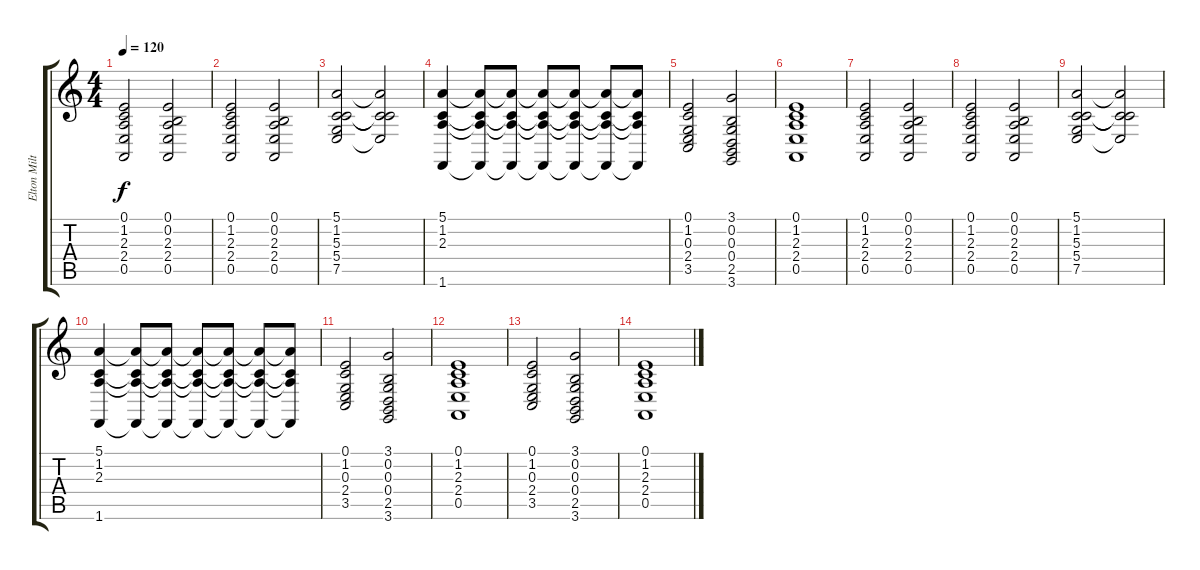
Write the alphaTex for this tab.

\track ("Elton Milton" "Elton Milt") {instrument stringensemble1}
\staff {score tabs}
\tuning (E4 B3 G3 D3 A2 E2) {hide}
\ts (4 4)
\tempo 120
\clef g2
\ks c
(0.1 1.2 2.3 2.4 0.5).2{dy f} (0.1 0.2 2.3 2.4 0.5).2 |
(0.1 1.2 2.3 2.4 0.5).2 (0.1 0.2 2.3 2.4 0.5).2 |
(5.1 1.2 5.3 5.4 7.5).2 (5.1{t} 1.2{t} 5.3{t} 7.5{t}).2 |
(5.1 1.2 2.3 1.6).4 (5.1{t} 1.2{t} 2.3{t} 1.6{t}).8 (5.1{t} 1.2{t} 2.3{t} 1.6{t}).8 (5.1{t} 1.2{t} 2.3{t} 1.6{t}).8 (5.1{t} 1.2{t} 2.3{t} 1.6{t}).8 (5.1{t} 1.2{t} 2.3{t} 1.6{t}).8 (5.1{t} 1.2{t} 2.3{t} 1.6{t}).8 |
(0.1 1.2 0.3 2.4 3.5).2 (3.1 0.2 0.3 0.4 2.5 3.6).2 |
(0.1 1.2 2.3 2.4 0.5).1 |
(0.1 1.2 2.3 2.4 0.5).2 (0.1 0.2 2.3 2.4 0.5).2 |
(0.1 1.2 2.3 2.4 0.5).2 (0.1 0.2 2.3 2.4 0.5).2 |
(5.1 1.2 5.3 5.4 7.5).2 (5.1{t} 1.2{t} 5.3{t} 7.5{t}).2 |
(5.1 1.2 2.3 1.6).4 (5.1{t} 1.2{t} 2.3{t} 1.6{t}).8 (5.1{t} 1.2{t} 2.3{t} 1.6{t}).8 (5.1{t} 1.2{t} 2.3{t} 1.6{t}).8 (5.1{t} 1.2{t} 2.3{t} 1.6{t}).8 (5.1{t} 1.2{t} 2.3{t} 1.6{t}).8 (5.1{t} 1.2{t} 2.3{t} 1.6{t}).8 |
(0.1 1.2 0.3 2.4 3.5).2 (3.1 0.2 0.3 0.4 2.5 3.6).2 |
(0.1 1.2 2.3 2.4 0.5).1 |
(0.1 1.2 0.3 2.4 3.5).2 (3.1 0.2 0.3 0.4 2.5 3.6).2 |
(0.1 1.2 2.3 2.4 0.5).1
